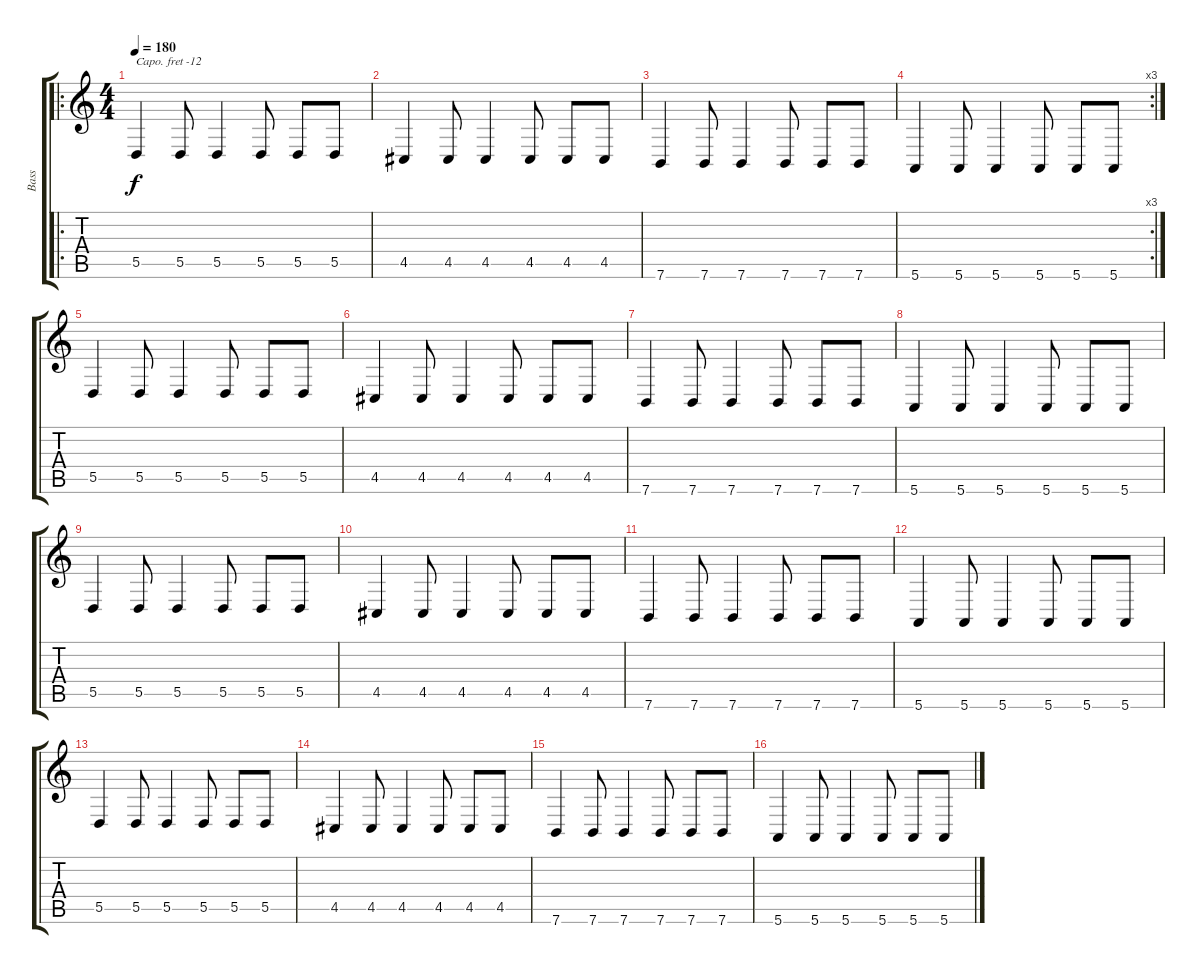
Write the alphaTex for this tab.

\track ("Bass" "Bass") {instrument electricbassfinger}
\staff {score tabs}
\capo -12
\tuning (E4 B3 G3 D3 A2 E2) {hide}
\ro
\ts (4 4)
\tempo 180
\clef g2
\ks c
5.5.4{dy f} 5.5.8 5.5.4 5.5.8 5.5.8 5.5.8 |
4.5.4 4.5.8 4.5.4 4.5.8 4.5.8 4.5.8 |
7.6.4 7.6.8 7.6.4 7.6.8 7.6.8 7.6.8 |
\rc 3
5.6.4 5.6.8 5.6.4 5.6.8 5.6.8 5.6.8 |
5.5.4 5.5.8 5.5.4 5.5.8 5.5.8 5.5.8 |
4.5.4 4.5.8 4.5.4 4.5.8 4.5.8 4.5.8 |
7.6.4 7.6.8 7.6.4 7.6.8 7.6.8 7.6.8 |
5.6.4 5.6.8 5.6.4 5.6.8 5.6.8 5.6.8 |
5.5.4 5.5.8 5.5.4 5.5.8 5.5.8 5.5.8 |
4.5.4 4.5.8 4.5.4 4.5.8 4.5.8 4.5.8 |
7.6.4 7.6.8 7.6.4 7.6.8 7.6.8 7.6.8 |
5.6.4 5.6.8 5.6.4 5.6.8 5.6.8 5.6.8 |
5.5.4 5.5.8 5.5.4 5.5.8 5.5.8 5.5.8 |
4.5.4 4.5.8 4.5.4 4.5.8 4.5.8 4.5.8 |
7.6.4 7.6.8 7.6.4 7.6.8 7.6.8 7.6.8 |
5.6.4 5.6.8 5.6.4 5.6.8 5.6.8 5.6.8
